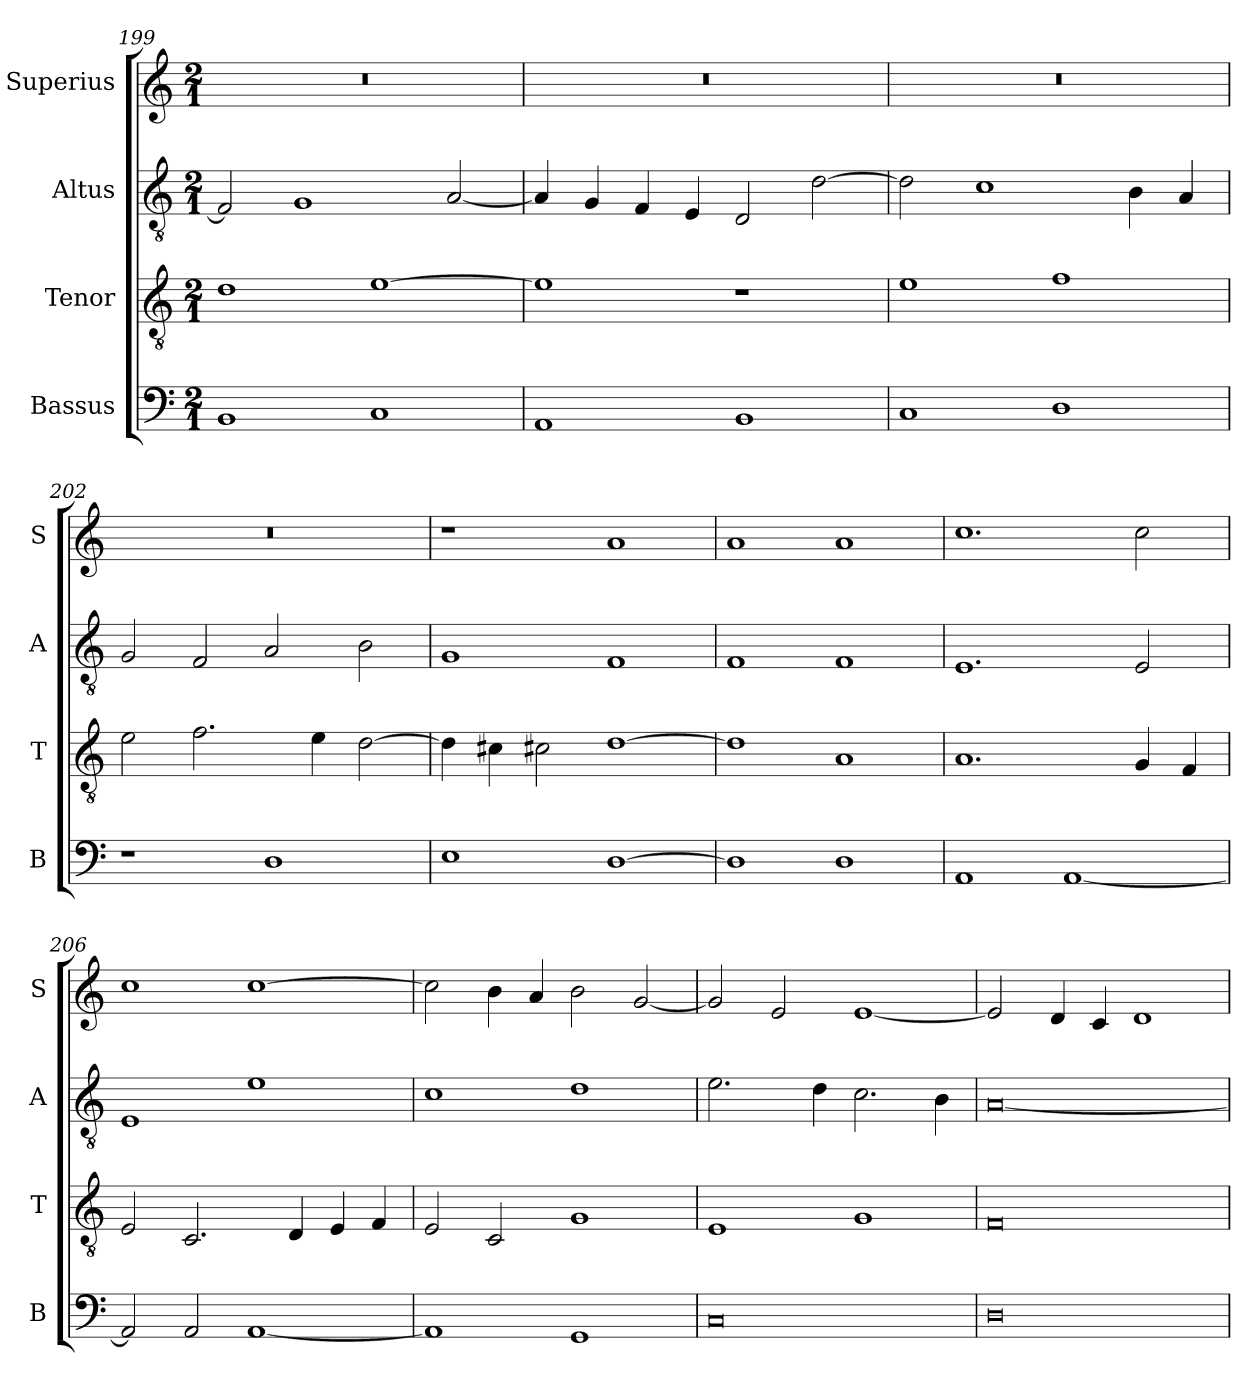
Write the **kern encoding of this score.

**kern	**kern	**kern	**kern
*part4	*part3	*part2	*part1
*staff4	*staff3	*staff2	*staff1
*I"Bassus	*I"Tenor	*I"Altus	*I"Superius
*I'B	*I'T	*I'A	*I'S
*clefF4	*clefGv2	*clefGv2	*clefG2
*k[]	*k[]	*k[]	*k[]
*M2/1	*M2/1	*M2/1	*M2/1
=199	=199	=199	=199
1BB	1d	2F/]	0r
.	.	1G	.
1C	[1e	.	.
.	.	[2A/	.
=200	=200	=200	=200
1AA	1e]	4A/]	0r
.	.	4G/	.
.	.	4F/	.
.	.	4E/	.
1BB	1r	2D/	.
.	.	[2d\	.
=201	=201	=201	=201
1C	1e	2d\]	0r
.	.	1c	.
1D	1f	.	.
.	.	4B\	.
.	.	4A/	.
=202	=202	=202	=202
1r	2e\	2G/	0r
.	2.f\	2F/	.
1D	.	2A/	.
.	4e\	.	.
.	[2d\	2B\	.
=203	=203	=203	=203
1E	4d\]	1G	1r
.	4c#X\	.	.
.	2c#X\	.	.
[1D	[1d	1F	1a
=204	=204	=204	=204
1D]	1d]	1F	1a
1D	1A	1F	1a
=205	=205	=205	=205
1AA	1.A	1.E	1.cc
[1AA	.	.	.
.	4G/	2E/	2cc\
.	4F/	.	.
=206	=206	=206	=206
2AA/]	2E/	1E	1cc
2AA/	2.C/	.	.
[1AA	.	1e	[1cc
.	4D/	.	.
.	4E/	.	.
.	4F/	.	.
=207	=207	=207	=207
1AA]	2E/	1c	2cc\]
.	2C/	.	4b\
.	.	.	4a/
1GG	1G	1d	2b\
.	.	.	[2g/
=208	=208	=208	=208
0C	1E	2.e\	2g/]
.	.	.	2e/
.	.	4d\	.
.	1G	2.c\	[1e
.	.	4B\	.
=209	=209	=209	=209
0D	0F	[0A	2e/]
.	.	.	4d/
.	.	.	4c/
.	.	.	1d
=	=	=	=
*-	*-	*-	*-
